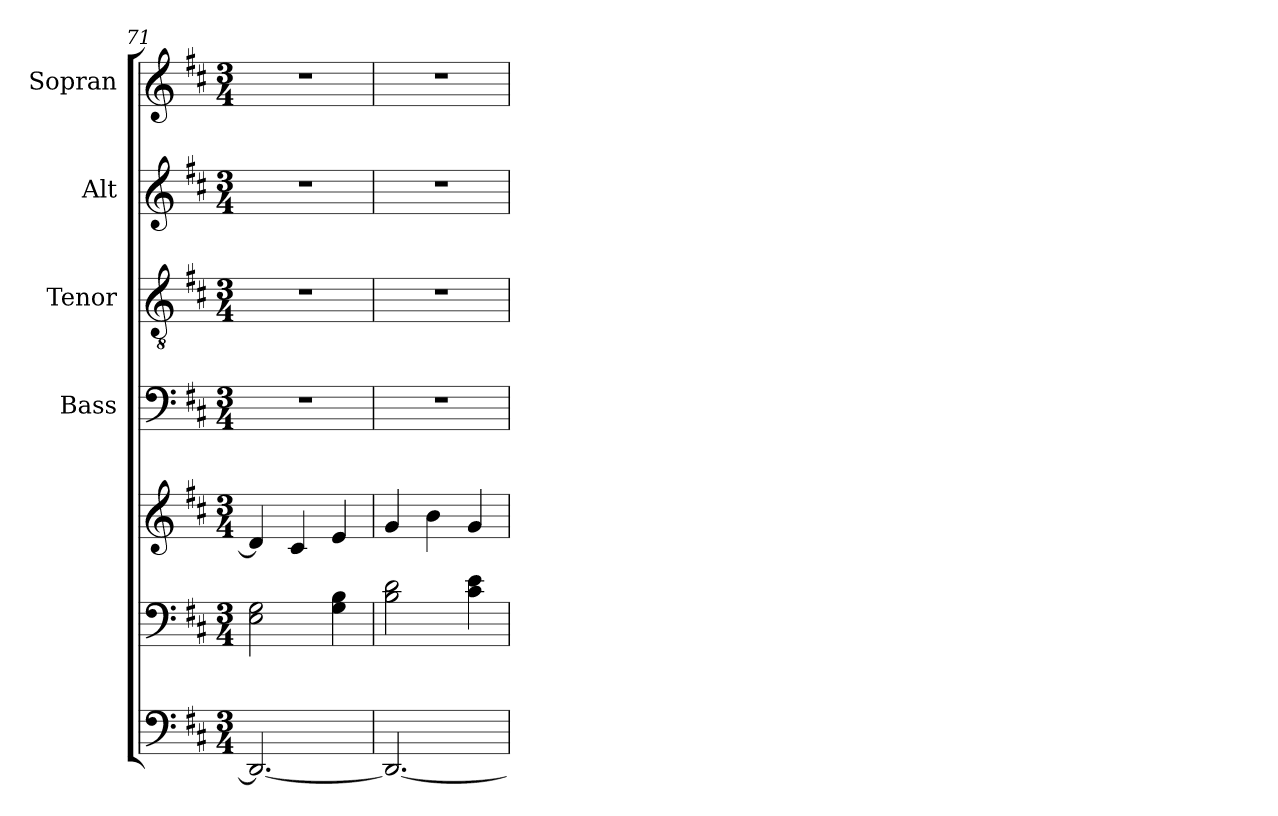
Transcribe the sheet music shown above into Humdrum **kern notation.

**kern	**kern	**kern	**kern	**kern	**kern	**kern
*part6	*part5	*part5	*part4	*part3	*part2	*part1
*staff7	*staff6	*staff5	*staff4	*staff3	*staff2	*staff1
*	*	*	*I"Bass	*I"Tenor	*I"Alt	*I"Sopran
*	*	*	*I'B.	*I'T.	*I'A.	*I'S.
*clefF4	*clefF4	*clefG2	*clefF4	*clefGv2	*clefG2	*clefG2
*k[f#c#]	*k[f#c#]	*k[f#c#]	*k[f#c#]	*k[f#c#]	*k[f#c#]	*k[f#c#]
*D:	*D:	*D:	*D:	*D:	*D:	*D:
*M3/4	*M3/4	*M3/4	*M3/4	*M3/4	*M3/4	*M3/4
=71	=71	=71	=71	=71	=71	=71
2.DD/_	2E\ 2G\	4d/]	2.r	2.r	2.r	2.r
.	.	4c#/	.	.	.	.
.	4G\ 4B\	4e/	.	.	.	.
=72	=72	=72	=72	=72	=72	=72
2.DD/_	2B\ 2d\	4g/	2.r	2.r	2.r	2.r
.	.	4b\	.	.	.	.
.	4c#\ 4e\	4g/	.	.	.	.
=	=	=	=	=	=	=
*-	*-	*-	*-	*-	*-	*-
